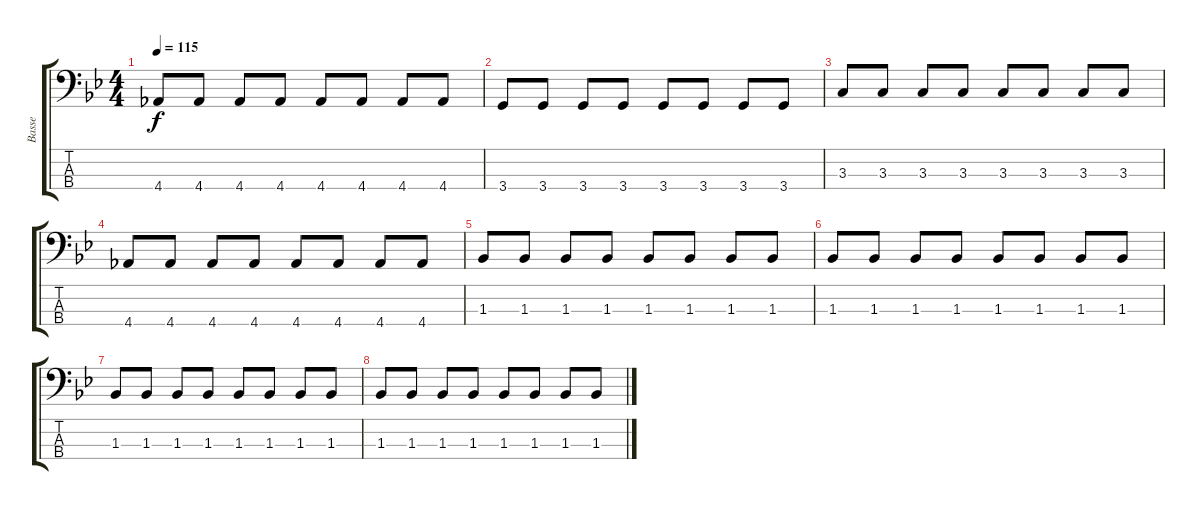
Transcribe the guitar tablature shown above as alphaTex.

\track ("Basse" "Basse") {instrument electricbassfinger}
\staff {score tabs}
\tuning (G2 D2 A1 E1) {hide}
\ts (4 4)
\tempo 115
\clef f4
\ks bb
4.4.8{dy f} 4.4.8 4.4.8 4.4.8 4.4.8 4.4.8 4.4.8 4.4.8 |
3.4.8 3.4.8 3.4.8 3.4.8 3.4.8 3.4.8 3.4.8 3.4.8 |
3.3.8 3.3.8 3.3.8 3.3.8 3.3.8 3.3.8 3.3.8 3.3.8 |
4.4.8 4.4.8 4.4.8 4.4.8 4.4.8 4.4.8 4.4.8 4.4.8 |
1.3.8 1.3.8 1.3.8 1.3.8 1.3.8 1.3.8 1.3.8 1.3.8 |
1.3.8 1.3.8 1.3.8 1.3.8 1.3.8 1.3.8 1.3.8 1.3.8 |
1.3.8 1.3.8 1.3.8 1.3.8 1.3.8 1.3.8 1.3.8 1.3.8 |
1.3.8 1.3.8 1.3.8 1.3.8 1.3.8 1.3.8 1.3.8 1.3.8
